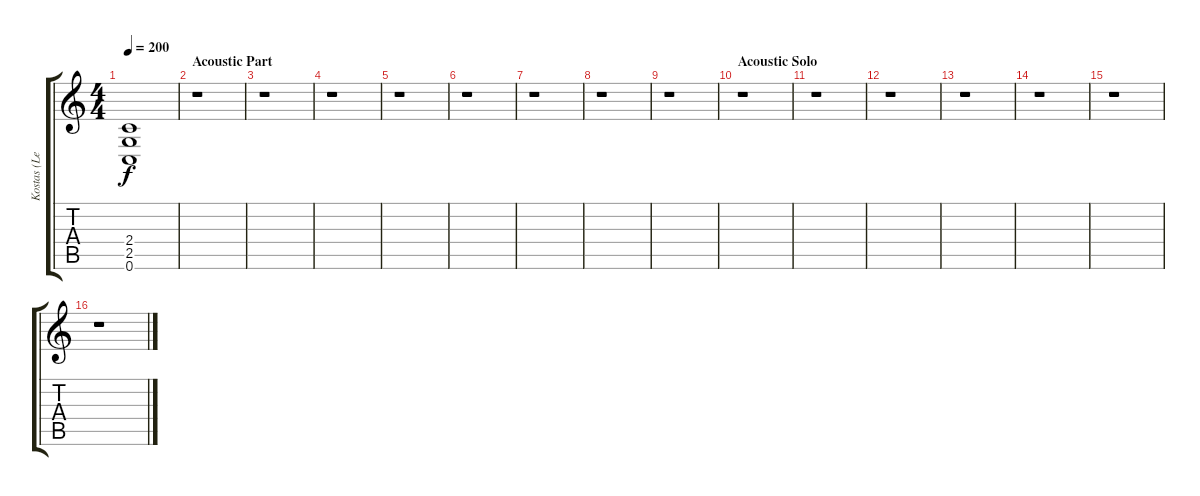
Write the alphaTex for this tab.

\track ("Kostas (Lead Guitar)" "Kostas (Le") {instrument distortionguitar}
\staff {score tabs}
\tuning (C4 G3 Eb3 Bb2 F2 C2) {hide}
\ts (4 4)
\tempo 200
\clef g2
\ks c
(2.4{t} 2.5{t} 0.6{t}).1{dy f} |
\section ("" "Acoustic Part")
r.1 |
r.1 |
r.1 |
r.1 |
r.1 |
r.1 |
r.1 |
r.1 |
\section ("" "Acoustic Solo")
r.1 |
r.1 |
r.1 |
r.1 |
r.1 |
r.1 |
r.1
